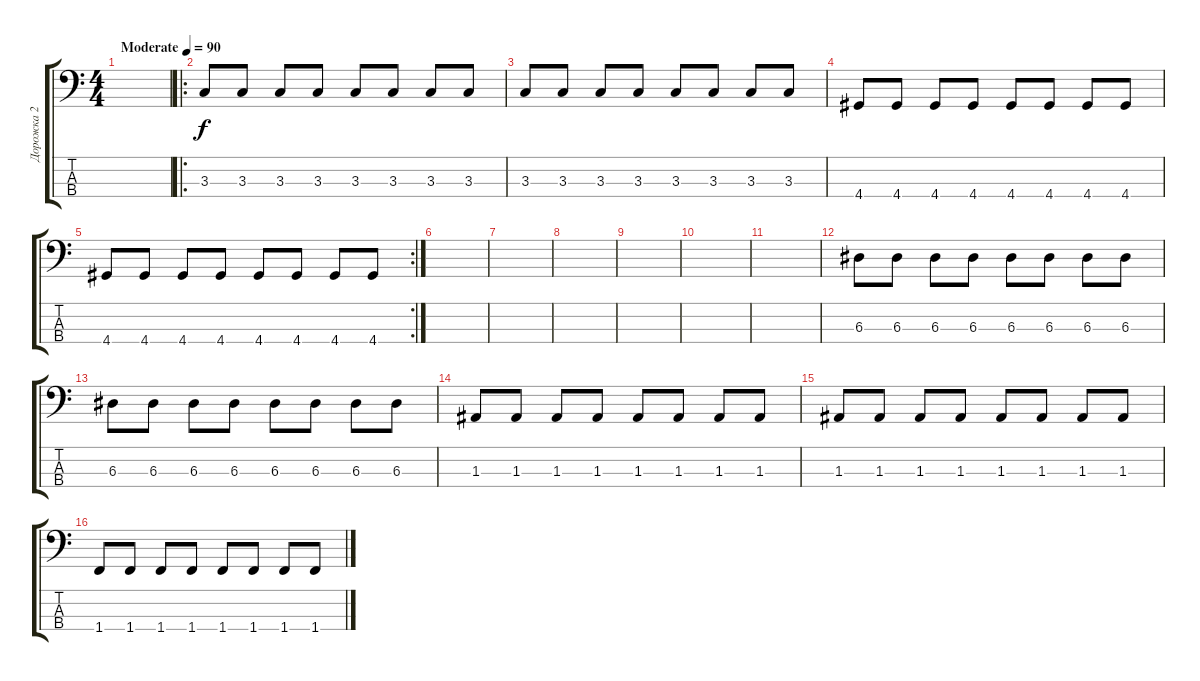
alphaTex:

\track ("Дорожка 2" "Дорожка 2") {instrument electricbassfinger}
\staff {score tabs}
\tuning (G2 D2 A1 E1) {hide}
\ts (4 4)
\tempo (90 "Moderate")
\clef f4
\ks c
|
\ro
3.3.8 3.3.8 3.3.8 3.3.8 3.3.8 3.3.8 3.3.8 3.3.8 |
3.3.8 3.3.8 3.3.8 3.3.8 3.3.8 3.3.8 3.3.8 3.3.8 |
4.4.8 4.4.8 4.4.8 4.4.8 4.4.8 4.4.8 4.4.8 4.4.8 |
\rc 2
4.4.8 4.4.8 4.4.8 4.4.8 4.4.8 4.4.8 4.4.8 4.4.8 |
|
|
|
|
|
|
6.3.8 6.3.8 6.3.8 6.3.8 6.3.8 6.3.8 6.3.8 6.3.8 |
6.3.8 6.3.8 6.3.8 6.3.8 6.3.8 6.3.8 6.3.8 6.3.8 |
1.3.8 1.3.8 1.3.8 1.3.8 1.3.8 1.3.8 1.3.8 1.3.8 |
1.3.8 1.3.8 1.3.8 1.3.8 1.3.8 1.3.8 1.3.8 1.3.8 |
1.4.8 1.4.8 1.4.8 1.4.8 1.4.8 1.4.8 1.4.8 1.4.8
